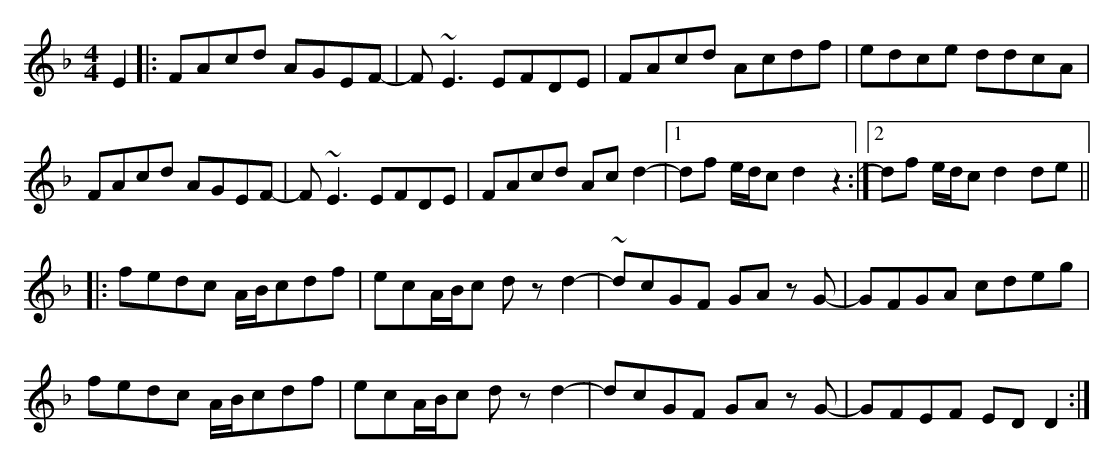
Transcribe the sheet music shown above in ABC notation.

X:1
M:4/4
K:Dmin
E2|:FAcd AGEF-|F ~E3 EFDE|FAcd Acdf|edce ddcA|
FAcd AGEF-|F ~E3 EFDE|FAcd Ac d2-|1 df e/d/c d2 z2:|2 df e/d/c d2 de||
|:fedc A/B/cdf|ecA/B/c d z d2-|~dcGF GA z G-|GFGA cdeg|
fedc A/B/cdf|ecA/B/c d z d2-|dcGF GA z G-|GFEF ED D2:|
